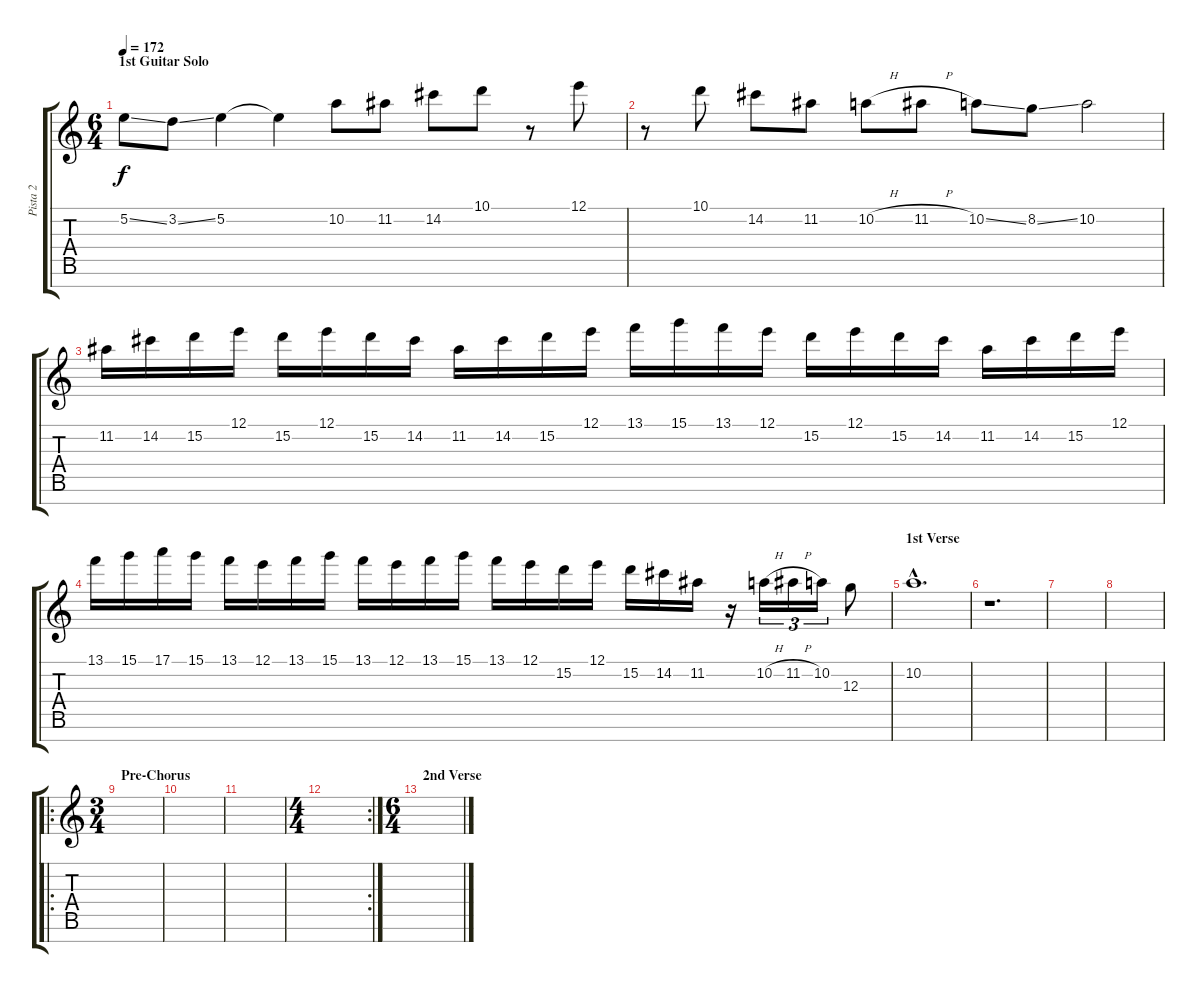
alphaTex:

\track ("Pista 2" "Pista 2") {instrument distortionguitar}
\staff {score tabs}
\tuning (E4 B3 G3 D3 A2 E2 B1) {hide}
\ts (6 4)
\section ("" "1st Guitar Solo")
\tempo 172
\clef g2
\ks c
5.2{ss}.8{dy f} 3.2{ss}.8 5.2.4 5.2{t}.4 10.2.8 11.2.8 14.2.8 10.1.8 r.8 12.1.8 |
r.8 10.1.8 14.2.8 11.2.8 10.2{h}.8 11.2{h}.8 10.2{ss}.8 8.2{ss}.8 10.2.2 |
11.2.16 14.2.16 15.2.16 12.1.16 15.2.16 12.1.16 15.2.16 14.2.16 11.2.16 14.2.16 15.2.16 12.1.16 13.1.16 15.1.16 13.1.16 12.1.16 15.2.16 12.1.16 15.2.16 14.2.16 11.2.16 14.2.16 15.2.16 12.1.16 |
13.1.16 15.1.16 17.1.16 15.1.16 13.1.16 12.1.16 13.1.16 15.1.16 13.1.16 12.1.16 13.1.16 15.1.16 13.1.16 12.1.16 15.2.16 12.1.16 15.2.16 14.2.16 11.2.16 r.16 10.2{h}.16{tu (3 2)} 11.2{h}.16{tu (3 2)} 10.2.16{tu (3 2)} 12.3.8 |
\section ("" "1st Verse")
10.2{hac}.1{d} |
r.1{d} |
|
|
\ro
\ts (3 4)
\section ("" "Pre-Chorus")
|
|
|
\rc 2
\ts (4 4)
|
\ts (6 4)
\section ("" "2nd Verse")
